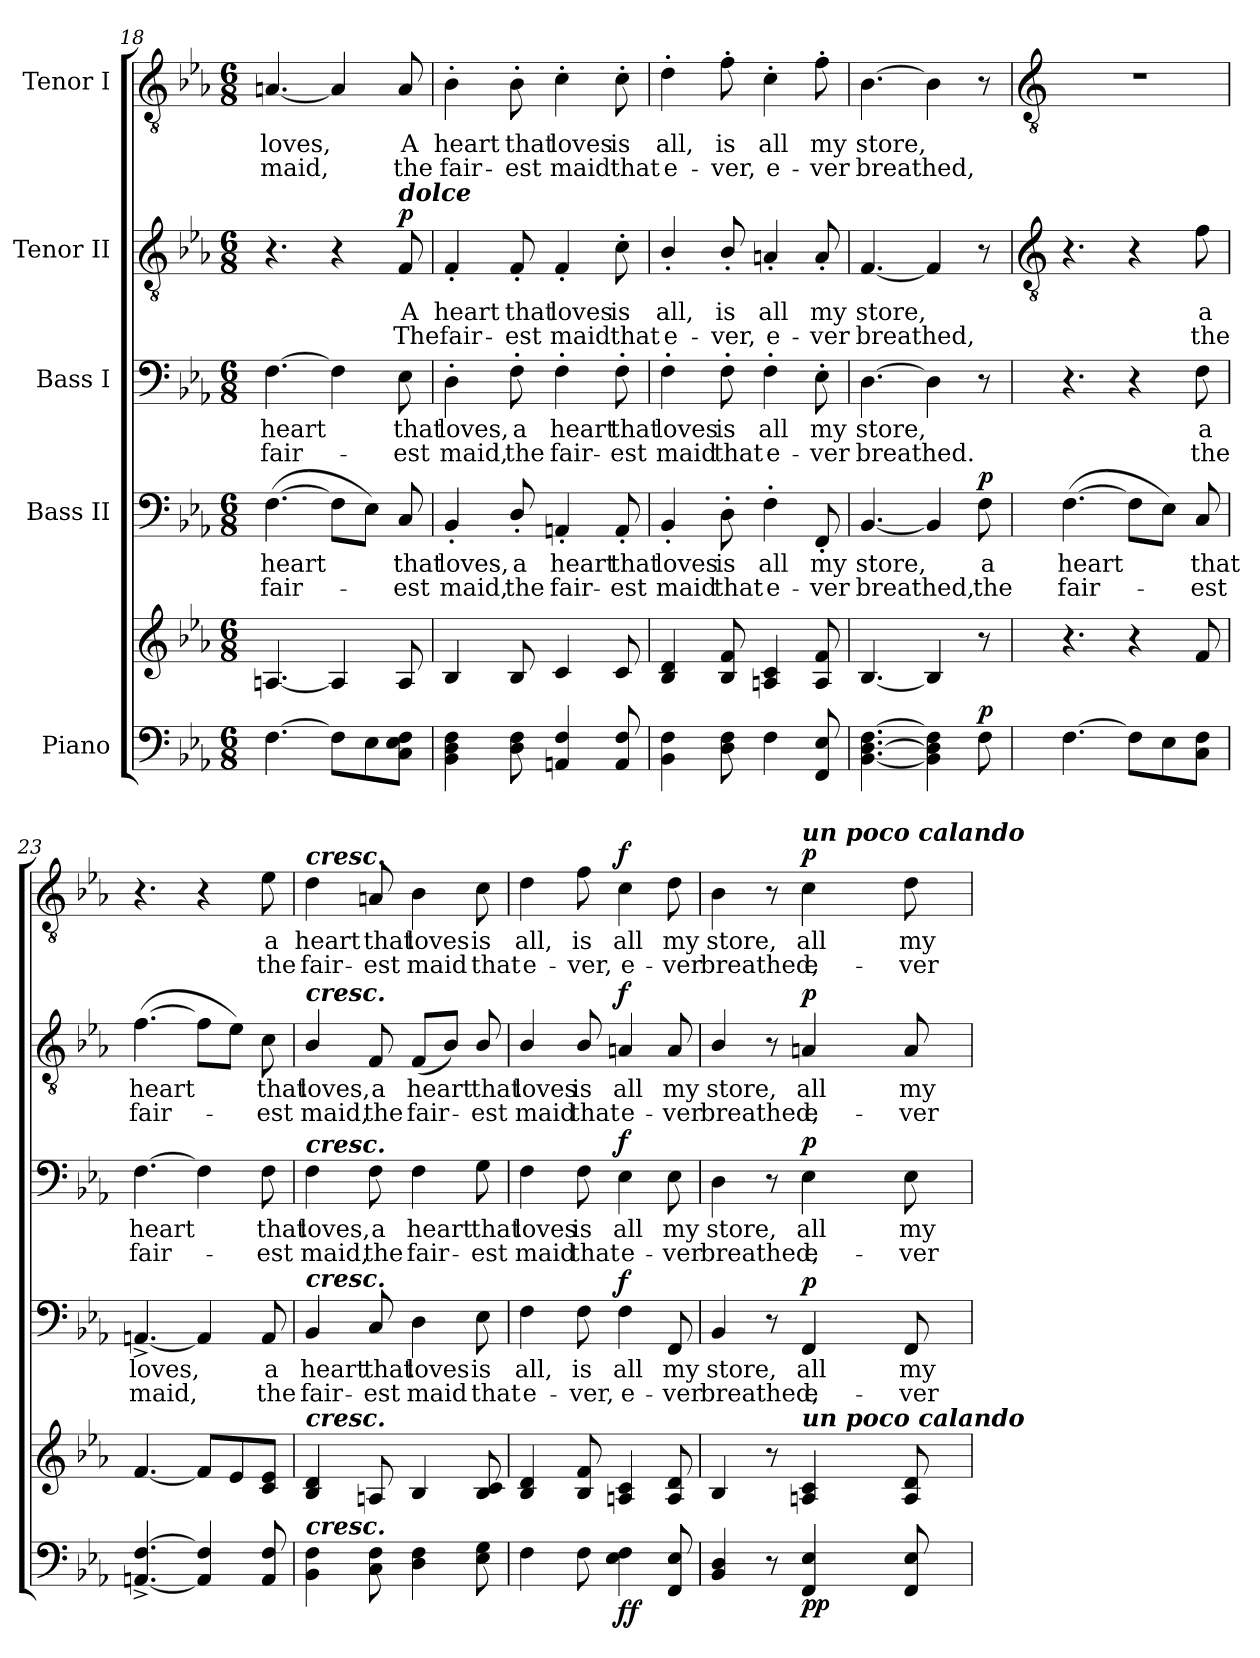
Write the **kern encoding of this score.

**kern	**kern	**dynam	**kern	**text	**text	**dynam	**kern	**text	**text	**dynam	**kern	**text	**text	**dynam	**kern	**text	**text	**dynam
*part5	*part5	*part5	*part4	*part4	*part4	*part4	*part3	*part3	*part3	*part3	*part2	*part2	*part2	*part2	*part1	*part1	*part1	*part1
*staff6	*staff5	*staff5/6	*staff4	*staff4	*staff4	*staff4	*staff3	*staff3	*staff3	*staff3	*staff2	*staff2	*staff2	*staff2	*staff1	*staff1	*staff1	*staff1
*I"Piano	*	*	*I"Bass II	*	*	*	*I"Bass I	*	*	*	*I"Tenor II	*	*	*	*I"Tenor I	*	*	*
*clefF4	*clefG2	*	*clefF4	*	*	*	*clefF4	*	*	*	*clefGv2	*	*	*	*clefGv2	*	*	*
*k[b-e-a-]	*k[b-e-a-]	*	*k[b-e-a-]	*	*	*	*k[b-e-a-]	*	*	*	*k[b-e-a-]	*	*	*	*k[b-e-a-]	*	*	*
*E-:	*E-:	*	*E-:	*	*	*	*E-:	*	*	*	*E-:	*	*	*	*E-:	*	*	*
*M6/8	*M6/8	*	*M6/8	*	*	*	*M6/8	*	*	*	*M6/8	*	*	*	*M6/8	*	*	*
=18	=18	=18	=18	=18	=18	=18	=18	=18	=18	=18	=18	=18	=18	=18	=18	=18	=18	=18
!	!	!	!	!LO:LY:b	!LO:LY:b	!	!	!LO:LY:b	!LO:LY:b	!	!	!	!	!	!	!LO:LY:b	!LO:LY:b	!
[4.F	[4.An	.	(>[4.F	heart	fair-	.	[4.F	heart	fair-	.	4.r	.	.	.	[4.An	loves,	maid,	.
8FL]	4A]	.	8FL]	.	.	.	4F]	.	.	.	4r	.	.	.	4A]	.	.	.
8E-	.	.	8E-J)	.	.	.	.	.	.	.	.	.	.	.	.	.	.	.
!	!	!	!	!	!	!	!	!	!	!	!LO:TX:a:Bi:t=dolce	!	!	!	!	!	!	!
!	!	!	!	!LO:LY:b	!LO:LY:b	!	!	!LO:LY:b	!LO:LY:b	!	!	!LO:LY:b	!LO:LY:b	!LO:DY:b	!	!LO:LY:b	!LO:LY:b	!
8C 8E- 8FJ	8A	.	8C	that	est	.	8E-	that	est	.	8F	A	The	p	8A	A	the	.
=19	=19	=19	=19	=19	=19	=19	=19	=19	=19	=19	=19	=19	=19	=19	=19	=19	=19	=19
!	!	!	!	!LO:LY:b	!LO:LY:b	!	!	!LO:LY:b	!LO:LY:b	!	!	!LO:LY:b	!LO:LY:b	!	!	!LO:LY:b	!LO:LY:b	!
4BB- 4D 4F	4B-	.	4BB-'	loves,	maid,	.	4D'	loves,	maid,	.	4F'	heart	fair-	.	4B-'	heart	fair-	.
!	!	!	!	!LO:LY:b	!LO:LY:b	!	!	!LO:LY:b	!LO:LY:b	!	!	!LO:LY:b	!LO:LY:b	!	!	!LO:LY:b	!LO:LY:b	!
8D 8F	8B-	.	8D'/	a	the	.	8F'	a	the	.	8F'	-that	est	.	8B-'	-that	est	.
!	!	!	!	!LO:LY:b	!LO:LY:b	!	!	!LO:LY:b	!LO:LY:b	!	!	!LO:LY:b	!LO:LY:b	!	!	!LO:LY:b	!LO:LY:b	!
4AAn 4F	4c	.	4AAn'	heart	fair-	.	4F'	heart	fair-	.	4F'	loves	maid	.	4c'	loves	maid	.
!	!	!	!	!LO:LY:b	!LO:LY:b	!	!	!LO:LY:b	!LO:LY:b	!	!	!LO:LY:b	!LO:LY:b	!	!	!LO:LY:b	!LO:LY:b	!
8AA 8F	8c	.	8AA'	-that	est	.	8F'	-that	est	.	8c'	is	that	.	8c'	is	that	.
=20	=20	=20	=20	=20	=20	=20	=20	=20	=20	=20	=20	=20	=20	=20	=20	=20	=20	=20
!	!	!	!	!LO:LY:b	!LO:LY:b	!	!	!LO:LY:b	!LO:LY:b	!	!	!LO:LY:b	!LO:LY:b	!	!	!LO:LY:b	!LO:LY:b	!
4BB- 4F	4B- 4d	.	4BB-'	loves	maid	.	4F'	loves	maid	.	4B-'/	all,	e-	.	4d'	all,	e-	.
!	!	!	!	!LO:LY:b	!LO:LY:b	!	!	!LO:LY:b	!LO:LY:b	!	!	!LO:LY:b	!LO:LY:b	!	!	!LO:LY:b	!LO:LY:b	!
8D 8F	8B- 8f	.	8D'	is	that	.	8F'	is	that	.	8B-'/	-is	ver,	.	8f'	-is	ver,	.
!	!	!	!	!LO:LY:b	!LO:LY:b	!	!	!LO:LY:b	!LO:LY:b	!	!	!LO:LY:b	!LO:LY:b	!	!	!LO:LY:b	!LO:LY:b	!
4F	4An 4c	.	4F'	all	e-	.	4F'	all	e-	.	4An'	all	e-	.	4c'	all	e-	.
!	!	!	!	!LO:LY:b	!LO:LY:b	!	!	!LO:LY:b	!LO:LY:b	!	!	!LO:LY:b	!LO:LY:b	!	!	!LO:LY:b	!LO:LY:b	!
8FF 8E-	8A 8f	.	8FF'	-my	ver	.	8E-'	-my	ver	.	8A'	-my	ver	.	8f'	-my	ver	.
=21	=21	=21	=21	=21	=21	=21	=21	=21	=21	=21	=21	=21	=21	=21	=21	=21	=21	=21
!	!	!	!	!LO:LY:b	!LO:LY:b	!	!	!LO:LY:b	!LO:LY:b	!	!	!LO:LY:b	!LO:LY:b	!	!	!LO:LY:b	!LO:LY:b	!
[4.BB- [4.D [4.F	[4.B-	.	[4.BB-	store,	breathed,	.	[4.D	store,	breathed.	.	[4.F	store,	breathed,	.	[4.B-	store,	breathed,	.
4BB-] 4D] 4F]	4B-]	.	4BB-]	.	.	.	4D]	.	.	.	4F]	.	.	.	4B-]	.	.	.
!	!	!LO:DY:a=2	!	!LO:LY:b	!LO:LY:b	!LO:DY:b	!	!	!	!	!	!	!	!	!	!	!	!
8F	8r	p	8F	a	the	p	8r	.	.	.	8r	.	.	.	8r	.	.	.
!!LO:LB:g=z
=22	=22	=22	=22	=22	=22	=22	=22	=22	=22	=22	=22	=22	=22	=22	=22	=22	=22	=22
*	*	*	*	*	*	*	*	*	*	*	*clefGv2	*	*	*	*clefGv2	*	*	*
!	!	!	!	!LO:LY:b	!LO:LY:b	!	!	!	!	!	!	!	!	!	!LO:N:vis=1	!	!	!
[4.F	4.r	.	(>[4.F	heart	fair-	.	4.r	.	.	.	4.r	.	.	.	2.r	.	.	.
8FL]	4r	.	8FL]	.	.	.	4r	.	.	.	4r	.	.	.	.	.	.	.
8E-	.	.	8E-J)	.	.	.	.	.	.	.	.	.	.	.	.	.	.	.
!	!	!	!	!LO:LY:b	!LO:LY:b	!	!	!LO:LY:b	!LO:LY:b	!	!	!LO:LY:b	!LO:LY:b	!	!	!	!	!
8C 8FJ	8f	.	8C	that	est	.	8F	a	the	.	8f	a	the	.	.	.	.	.
=23	=23	=23	=23	=23	=23	=23	=23	=23	=23	=23	=23	=23	=23	=23	=23	=23	=23	=23
!	!	!	!	!LO:LY:b	!LO:LY:b	!	!	!LO:LY:b	!LO:LY:b	!	!	!LO:LY:b	!LO:LY:b	!	!	!	!	!
[4.AAn^ [4.F^	[4.f	.	[4.AAn^	loves,	maid,	.	[4.F	heart	fair-	.	(>[4.f	heart	fair-	.	4.r	.	.	.
4AA] 4F]	8fL]	.	4AA]	.	.	.	4F]	.	.	.	8fL]	.	.	.	4r	.	.	.
.	8e-	.	.	.	.	.	.	.	.	.	8e-J)	.	.	.	.	.	.	.
!	!	!	!	!LO:LY:b	!LO:LY:b	!	!	!LO:LY:b	!LO:LY:b	!	!	!LO:LY:b	!LO:LY:b	!	!	!LO:LY:b	!LO:LY:b	!
8AA 8F	8c 8e-J	.	8AA	a	the	.	8F	that	est	.	8c	that	est	.	8e-	a	the	.
=24	=24	=24	=24	=24	=24	=24	=24	=24	=24	=24	=24	=24	=24	=24	=24	=24	=24	=24
!	!	!	!	!	!	!	!	!	!	!	!	!	!	!	!LO:TX:a:Bi:t=cresc.	!	!	!
!	!	!	!	!	!	!	!	!	!	!	!LO:TX:a:Bi:t=cresc.	!	!	!	!	!	!	!
!	!	!	!	!	!	!	!LO:TX:a:Bi:t=cresc.	!	!	!	!	!	!	!	!	!	!	!
!	!	!	!LO:TX:a:Bi:t=cresc.	!	!	!	!	!	!	!	!	!	!	!	!	!	!	!
!	!LO:TX:a:Bi:t=cresc.	!	!	!	!	!	!	!	!	!	!	!	!	!	!	!	!	!
!LO:TX:a:Bi:t=cresc.	!	!	!	!	!	!	!	!	!	!	!	!	!	!	!	!	!	!
!	!	!	!	!LO:LY:b	!LO:LY:b	!	!	!LO:LY:b	!LO:LY:b	!	!	!LO:LY:b	!LO:LY:b	!	!	!LO:LY:b	!LO:LY:b	!
4BB- 4F	4B-/ 4d/	.	4BB-	heart	fair-	.	4F	loves,	maid,	.	4B-/	loves,	maid,	.	4d	heart	fair-	.
!	!	!	!	!LO:LY:b	!LO:LY:b	!	!	!LO:LY:b	!LO:LY:b	!	!	!LO:LY:b	!LO:LY:b	!	!	!LO:LY:b	!LO:LY:b	!
8C 8F	8An	.	8C	-that	est	.	8F	a	the	.	8F	a	the	.	8An	-that	est	.
!	!	!	!	!LO:LY:b	!LO:LY:b	!	!	!LO:LY:b	!LO:LY:b	!	!	!LO:LY:b	!LO:LY:b	!	!	!LO:LY:b	!LO:LY:b	!
4D 4F	4B-	.	4D	loves	maid	.	4F	heart	fair-	.	(<8FL	heart	fair-	.	4B-	loves	maid	.
.	.	.	.	.	.	.	.	.	.	.	8B-J)	.	.	.	.	.	.	.
!	!	!	!	!LO:LY:b	!LO:LY:b	!	!	!LO:LY:b	!LO:LY:b	!	!	!LO:LY:b	!LO:LY:b	!	!	!LO:LY:b	!LO:LY:b	!
8E- 8G	8B-/ 8c/	.	8E-	is	that	.	8G	-that	est	.	8B-/	that	est	.	8c	is	that	.
=25	=25	=25	=25	=25	=25	=25	=25	=25	=25	=25	=25	=25	=25	=25	=25	=25	=25	=25
!	!	!	!	!LO:LY:b	!LO:LY:b	!	!	!LO:LY:b	!LO:LY:b	!	!	!LO:LY:b	!LO:LY:b	!	!	!LO:LY:b	!LO:LY:b	!
4F	4B-/ 4d/	.	4F	all,	e-	.	4F	loves	maid	.	4B-/	loves	maid	.	4d	all,	e-	.
!	!	!	!	!LO:LY:b	!LO:LY:b	!	!	!LO:LY:b	!LO:LY:b	!	!	!LO:LY:b	!LO:LY:b	!	!	!LO:LY:b	!LO:LY:b	!
8F	8B-/ 8f/	.	8F	-is	ver,	.	8F	is	that	.	8B-/	is	that	.	8f	-is	ver,	.
!	!	!LO:DY:b=2	!	!LO:LY:b	!LO:LY:b	!	!	!LO:LY:b	!LO:LY:b	!	!	!LO:LY:b	!LO:LY:b	!	!	!LO:LY:b	!LO:LY:b	!
!	!	!LO:DY:n=1:b	!	!	!	!LO:DY:b	!	!	!	!LO:DY:b	!	!	!	!LO:DY:b	!	!	!	!LO:DY:b
4E- 4F	4An 4c	f f	4F	all	e-	f	4E-	all	e-	f	4An	all	e-	f	4c	all	e-	f
!	!	!	!	!LO:LY:b	!LO:LY:b	!	!	!LO:LY:b	!LO:LY:b	!	!	!LO:LY:b	!LO:LY:b	!	!	!LO:LY:b	!LO:LY:b	!
8FF 8E-	8A 8d	.	8FF	-my	ver	.	8E-	-my	ver	.	8A	-my	ver	.	8d	-my	ver	.
=26	=26	=26	=26	=26	=26	=26	=26	=26	=26	=26	=26	=26	=26	=26	=26	=26	=26	=26
!	!	!	!	!LO:LY:b	!LO:LY:b	!	!	!LO:LY:b	!LO:LY:b	!	!	!LO:LY:b	!LO:LY:b	!	!	!LO:LY:b	!LO:LY:b	!
4BB- 4D	4B-/	.	4BB-	store,	breathed,	.	4D	store,	breathed,	.	4B-/	store,	breathed,	.	4B-	store,	breathed,	.
8r	8r	.	8r	.	.	.	8r	.	.	.	8r	.	.	.	8r	.	.	.
!	!	!	!	!	!	!	!	!	!	!	!	!	!	!	!LO:TX:a:Bi:t=un poco calando	!	!	!
!	!LO:TX:a:Bi:t=un poco calando	!	!	!	!	!	!	!	!	!	!	!	!	!	!	!	!	!
!	!	!LO:DY:b=2	!	!LO:LY:b	!LO:LY:b	!	!	!LO:LY:b	!LO:LY:b	!	!	!LO:LY:b	!LO:LY:b	!	!	!LO:LY:b	!LO:LY:b	!
!	!	!LO:DY:n=1:b	!	!	!	!LO:DY:b	!	!	!	!LO:DY:b	!	!	!	!LO:DY:b	!	!	!	!LO:DY:b
4FF 4E-	4An 4c	p p	4FF	all	e-	p	4E-	all	e-	p	4An	all	e-	p	4c	all	e-	p
!	!	!	!	!LO:LY:b	!LO:LY:b	!	!	!LO:LY:b	!LO:LY:b	!	!	!LO:LY:b	!LO:LY:b	!	!	!LO:LY:b	!LO:LY:b	!
8FF 8E-	8A 8d	.	8FF	-my	ver	.	8E-	-my	ver	.	8A	-my	ver	.	8d	-my	ver	.
=	=	=	=	=	=	=	=	=	=	=	=	=	=	=	=	=	=	=
*-	*-	*-	*-	*-	*-	*-	*-	*-	*-	*-	*-	*-	*-	*-	*-	*-	*-	*-
